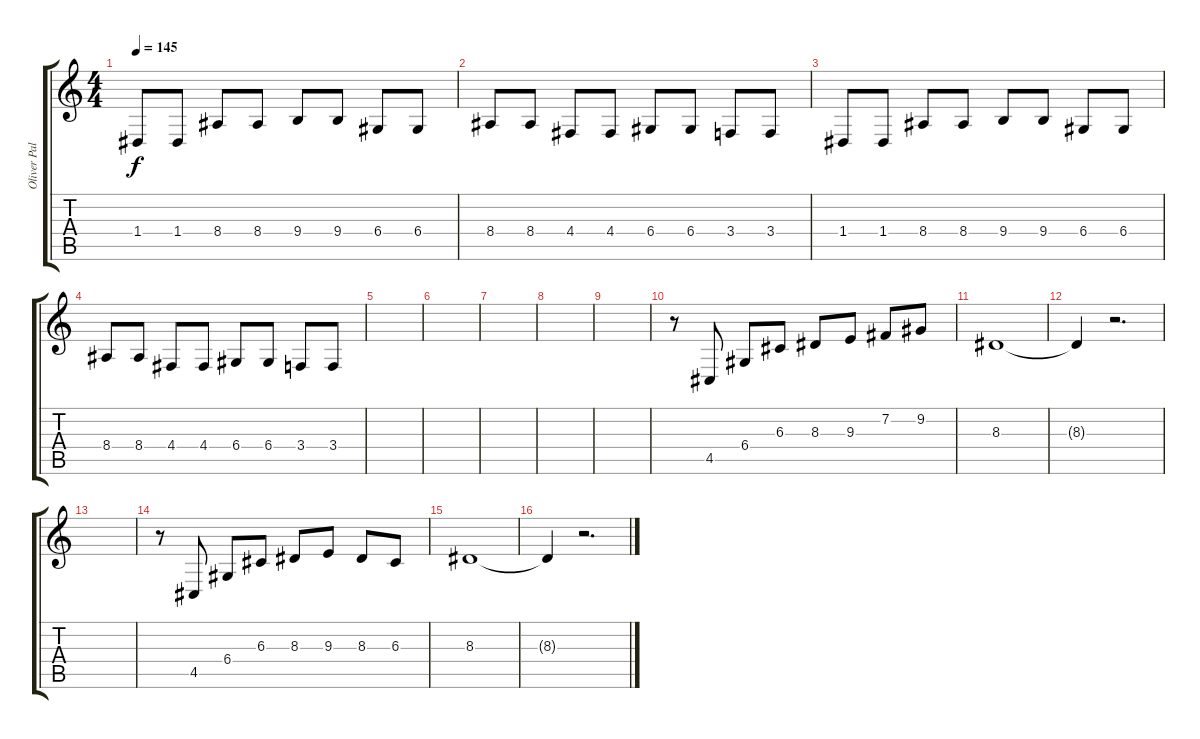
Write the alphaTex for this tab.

\track ("Oliver Palotai II" "Oliver Pal") {instrument stringensemble1}
\staff {score tabs}
\tuning (E4 B3 G3 D3 A2 E2) {hide}
\ts (4 4)
\tempo 145
\clef g2
\ks c
1.4.8{dy f} 1.4.8 8.4.8 8.4.8 9.4.8 9.4.8 6.4.8 6.4.8 |
8.4.8 8.4.8 4.4.8 4.4.8 6.4.8 6.4.8 3.4.8 3.4.8 |
1.4.8 1.4.8 8.4.8 8.4.8 9.4.8 9.4.8 6.4.8 6.4.8 |
8.4.8 8.4.8 4.4.8 4.4.8 6.4.8 6.4.8 3.4.8 3.4.8 |
|
|
|
|
|
r.8 4.5.8 6.4.8 6.3.8 8.3.8 9.3.8 7.2.8 9.2.8 |
8.3.1 |
8.3{t}.4 r.2{d} |
|
r.8 4.5.8 6.4.8 6.3.8 8.3.8 9.3.8 8.3.8 6.3.8 |
8.3.1 |
8.3{t}.4 r.2{d}
